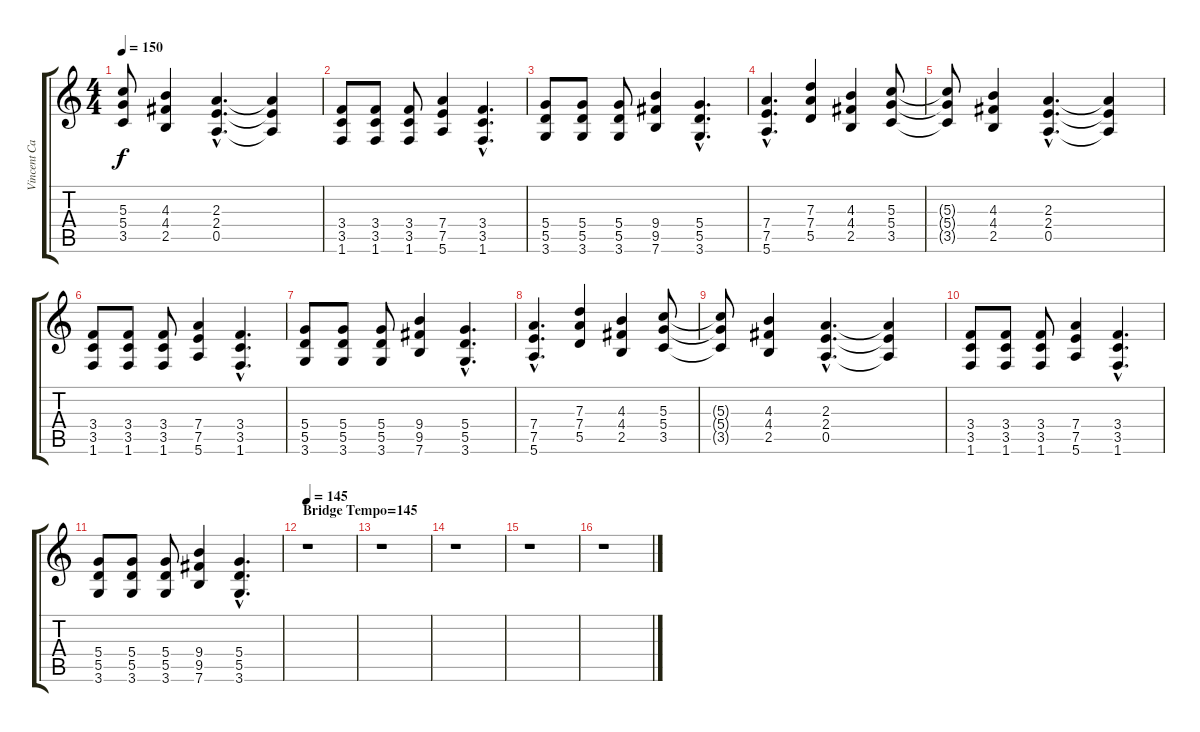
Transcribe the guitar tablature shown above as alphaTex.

\track ("Vincent Cavanagh (Electric Guitar)" "Vincent Ca") {instrument distortionguitar}
\staff {score tabs}
\tuning (E4 B3 G3 D3 A2 E2) {hide}
\ts (4 4)
\tempo 150
\clef g2
\ks c
(5.3{t} 5.4{t} 3.5{t}).8{dy f} (4.3 4.4 2.5).4 (2.3{hac} 2.4{hac} 0.5{hac}).4{d} (2.3{t} 2.4{t} 0.5{t}).4 |
(3.4 3.5 1.6).8 (3.4 3.5 1.6).8 (3.4 3.5 1.6).8 (7.4 7.5 5.6).4 (3.4{hac} 3.5{hac} 1.6{hac}).4{d} |
(5.4 5.5 3.6).8 (5.4 5.5 3.6).8 (5.4 5.5 3.6).8 (9.4 9.5 7.6).4 (5.4{hac} 5.5{hac} 3.6{hac}).4{d} |
(7.4{hac} 7.5{hac} 5.6{hac}).4{d} (7.3 7.4 5.5).4 (4.3 4.4 2.5).4 (5.3 5.4 3.5).8 |
(5.3{t} 5.4{t} 3.5{t}).8 (4.3 4.4 2.5).4 (2.3{hac} 2.4{hac} 0.5{hac}).4{d} (2.3{t} 2.4{t} 0.5{t}).4 |
(3.4 3.5 1.6).8 (3.4 3.5 1.6).8 (3.4 3.5 1.6).8 (7.4 7.5 5.6).4 (3.4{hac} 3.5{hac} 1.6{hac}).4{d} |
(5.4 5.5 3.6).8 (5.4 5.5 3.6).8 (5.4 5.5 3.6).8 (9.4 9.5 7.6).4 (5.4{hac} 5.5{hac} 3.6{hac}).4{d} |
(7.4{hac} 7.5{hac} 5.6{hac}).4{d} (7.3 7.4 5.5).4 (4.3 4.4 2.5).4 (5.3 5.4 3.5).8 |
(5.3{t} 5.4{t} 3.5{t}).8 (4.3 4.4 2.5).4 (2.3{hac} 2.4{hac} 0.5{hac}).4{d} (2.3{t} 2.4{t} 0.5{t}).4 |
(3.4 3.5 1.6).8 (3.4 3.5 1.6).8 (3.4 3.5 1.6).8 (7.4 7.5 5.6).4 (3.4{hac} 3.5{hac} 1.6{hac}).4{d} |
(5.4 5.5 3.6).8 (5.4 5.5 3.6).8 (5.4 5.5 3.6).8 (9.4 9.5 7.6).4 (5.4{hac} 5.5{hac} 3.6{hac}).4{d} |
\section ("" "Bridge Tempo=145")
\tempo 145
r.1 |
r.1 |
r.1 |
r.1 |
r.1
